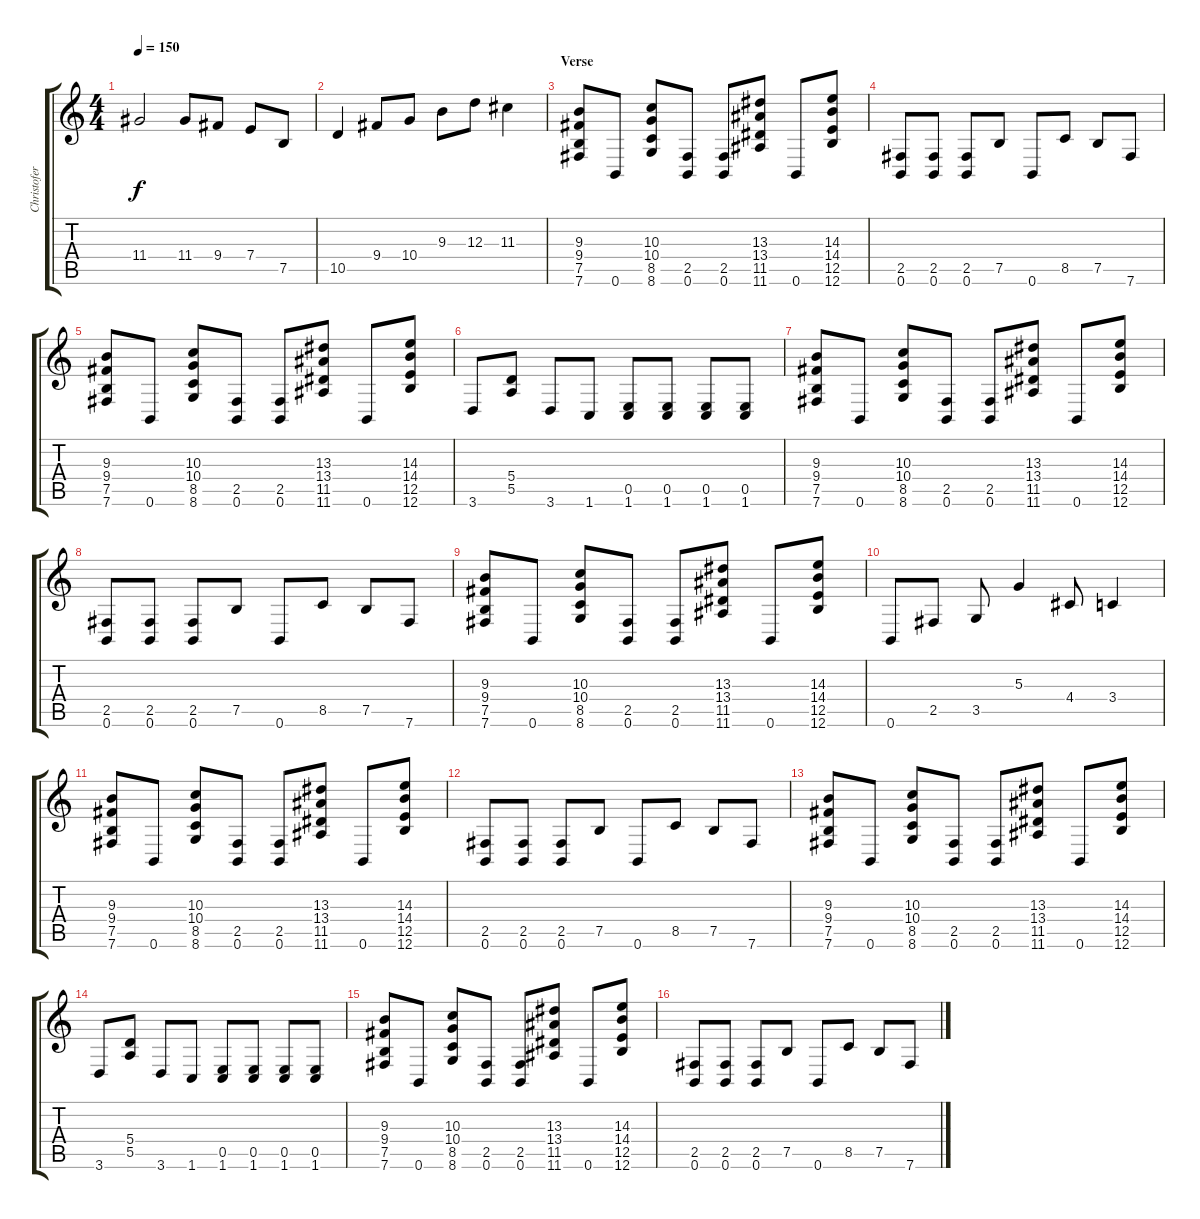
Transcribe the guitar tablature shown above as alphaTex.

\track ("Christofer" "Christofer") {instrument distortionguitar}
\staff {score tabs}
\tuning (B3 Gb3 D3 A2 E2 B1) {hide}
\ts (4 4)
\tempo 150
\clef g2
\ks c
11.4.2{dy f} 11.4.8 9.4.8 7.4.8 7.5.8 |
10.5.4 9.4.8 10.4.8 9.3.8 12.3.8 11.3.4 |
\section ("" "Verse")
(9.3 9.4 7.5 7.6).8 0.6.8 (10.3 10.4 8.5 8.6).8 (2.5 0.6).8 (2.5 0.6).8 (13.3 13.4 11.5 11.6).8 0.6.8 (14.3 14.4 12.5 12.6).8 |
(2.5 0.6).8 (2.5 0.6).8 (2.5 0.6).8 7.5.8 0.6.8 8.5.8 7.5.8 7.6.8 |
(9.3 9.4 7.5 7.6).8 0.6.8 (10.3 10.4 8.5 8.6).8 (2.5 0.6).8 (2.5 0.6).8 (13.3 13.4 11.5 11.6).8 0.6.8 (14.3 14.4 12.5 12.6).8 |
3.6.8 (5.4 5.5).8 3.6.8 1.6.8 (0.5 1.6).8 (0.5 1.6).8 (0.5 1.6).8 (0.5 1.6).8 |
(9.3 9.4 7.5 7.6).8 0.6.8 (10.3 10.4 8.5 8.6).8 (2.5 0.6).8 (2.5 0.6).8 (13.3 13.4 11.5 11.6).8 0.6.8 (14.3 14.4 12.5 12.6).8 |
(2.5 0.6).8 (2.5 0.6).8 (2.5 0.6).8 7.5.8 0.6.8 8.5.8 7.5.8 7.6.8 |
(9.3 9.4 7.5 7.6).8 0.6.8 (10.3 10.4 8.5 8.6).8 (2.5 0.6).8 (2.5 0.6).8 (13.3 13.4 11.5 11.6).8 0.6.8 (14.3 14.4 12.5 12.6).8 |
0.6.8 2.5.8 3.5.8 5.3.4 4.4.8 3.4.4 |
(9.3 9.4 7.5 7.6).8 0.6.8 (10.3 10.4 8.5 8.6).8 (2.5 0.6).8 (2.5 0.6).8 (13.3 13.4 11.5 11.6).8 0.6.8 (14.3 14.4 12.5 12.6).8 |
(2.5 0.6).8 (2.5 0.6).8 (2.5 0.6).8 7.5.8 0.6.8 8.5.8 7.5.8 7.6.8 |
(9.3 9.4 7.5 7.6).8 0.6.8 (10.3 10.4 8.5 8.6).8 (2.5 0.6).8 (2.5 0.6).8 (13.3 13.4 11.5 11.6).8 0.6.8 (14.3 14.4 12.5 12.6).8 |
3.6.8 (5.4 5.5).8 3.6.8 1.6.8 (0.5 1.6).8 (0.5 1.6).8 (0.5 1.6).8 (0.5 1.6).8 |
(9.3 9.4 7.5 7.6).8 0.6.8 (10.3 10.4 8.5 8.6).8 (2.5 0.6).8 (2.5 0.6).8 (13.3 13.4 11.5 11.6).8 0.6.8 (14.3 14.4 12.5 12.6).8 |
(2.5 0.6).8 (2.5 0.6).8 (2.5 0.6).8 7.5.8 0.6.8 8.5.8 7.5.8 7.6.8
